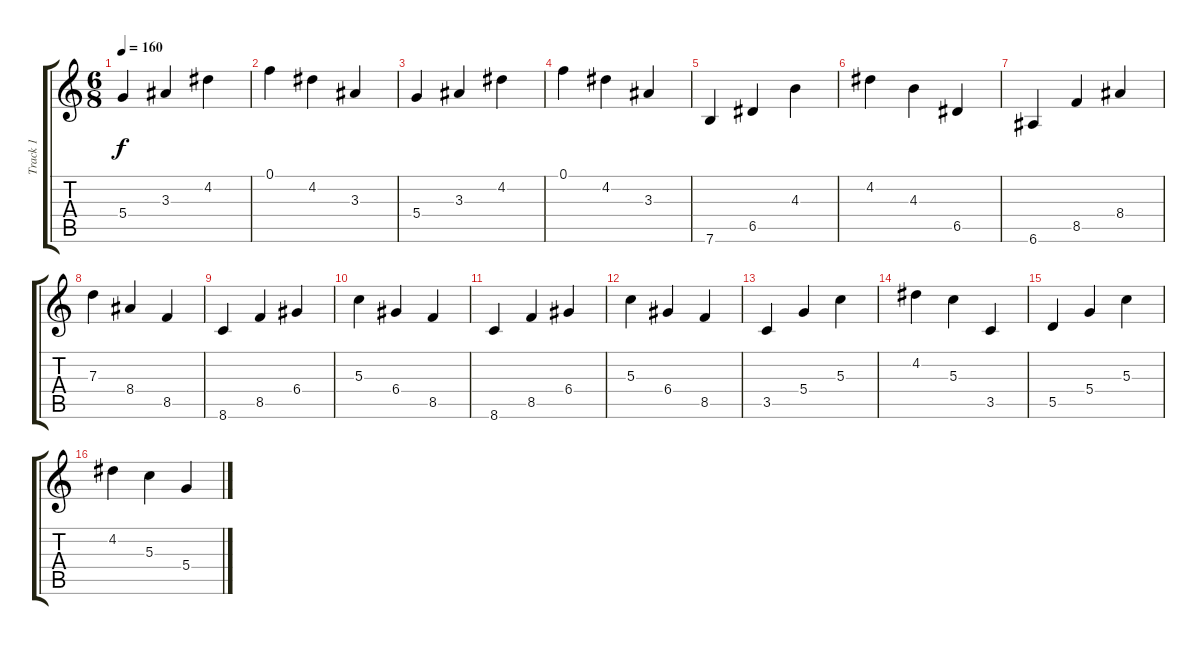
\track ("Track 1" "Track 1") {instrument acousticguitarnylon}
\staff {score tabs}
\tuning (F4 B3 G3 D3 A2 E2) {hide}
\ts (6 8)
\tempo 160
\clef g2
\ks c
5.4.4{dy f} 3.3.4 4.2.4 |
0.1.4 4.2.4 3.3.4 |
5.4.4 3.3.4 4.2.4 |
0.1.4 4.2.4 3.3.4 |
7.6.4 6.5.4 4.3.4 |
4.2.4 4.3.4 6.5.4 |
6.6.4 8.5.4 8.4.4 |
7.3.4 8.4.4 8.5.4 |
8.6.4 8.5.4 6.4.4 |
5.3.4 6.4.4 8.5.4 |
8.6.4 8.5.4 6.4.4 |
5.3.4 6.4.4 8.5.4 |
3.5.4 5.4.4 5.3.4 |
4.2.4 5.3.4 3.5.4 |
5.5.4 5.4.4 5.3.4 |
4.2.4 5.3.4 5.4.4
